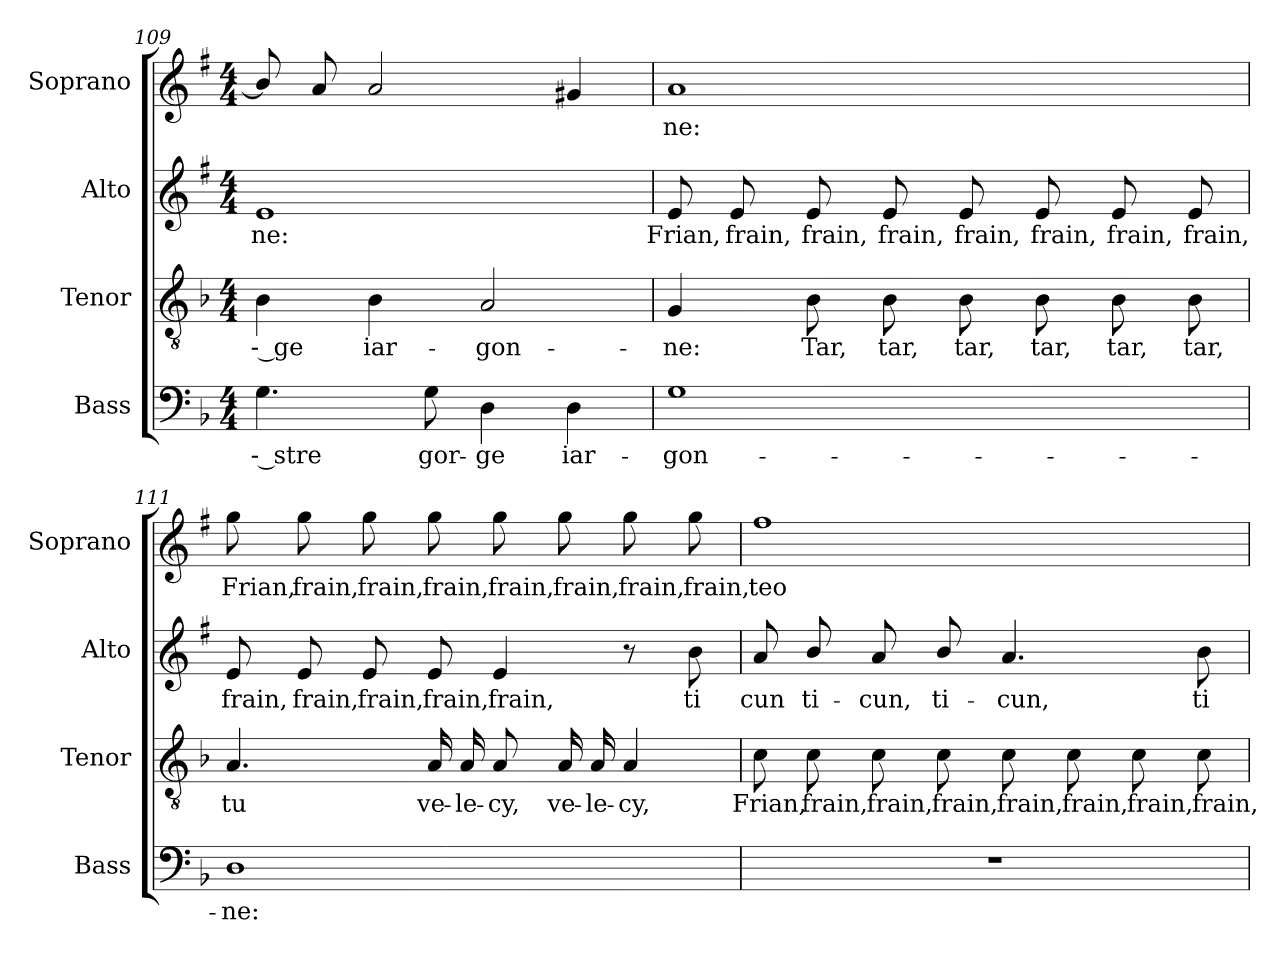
**kern	**text	**kern	**text	**kern	**text	**kern	**text
*part4	*part4	*part3	*part3	*part2	*part2	*part1	*part1
*staff4	*staff4	*staff3	*staff3	*staff2	*staff2	*staff1	*staff1
*I"Bass	*	*I"Tenor	*	*I"Alto	*	*I"Soprano	*
*I'Bass	*	*I'Tenor	*	*I'Alto	*	*I'Soprano	*
!!LO:PB:g=z
*clefF4	*	*clefGv2	*	*clefG2	*	*clefG2	*
*	*	*	*	*ITrd1c2	*	*ITrd1c2	*
*k[b-]	*	*k[b-]	*	*k[b-]	*	*k[b-]	*
*d:	*	*d:	*	*d:	*	*d:	*
*M4/4	*	*M4/4	*	*M4/4	*	*M4/4	*
=109	=109	=109	=109	=109	=109	=109	=109
!	!LO:LY:b:color=#000000	!	!	!	!	!	!
!	!	!	!LO:LY:b:color=#000000	!	!	!	!
!	!	!	!	!	!LO:LY:b:color=#000000	!	!
4.Gi\	-- stre	4B-i\	-- ge	1di	-ne:	8ai/]	.
.	.	.	.	.	.	8gi/	.
!	!	!	!LO:LY:b:color=#000000	!	!	!	!
.	.	4B-i\	iar-	.	.	2gi/	.
!	!LO:LY:b:color=#000000	!	!	!	!	!	!
8Gi\	gor-	.	.	.	.	.	.
!	!LO:LY:b:color=#000000	!	!	!	!	!	!
!	!	!	!LO:LY:b:color=#000000	!	!	!	!
4Di\	-ge	2Ai/	-gon-	.	.	.	.
!	!LO:LY:b:color=#000000	!	!	!	!	!	!
4Di\	iar-	.	.	.	.	4f#Xi/	.
=110	=110	=110	=110	=110	=110	=110	=110
!	!LO:LY:b:color=#000000	!	!	!	!	!	!
!	!	!	!LO:LY:b:color=#000000	!	!	!	!
!	!	!	!	!	!LO:LY:b:color=#000000	!	!
!	!	!	!	!	!	!	!LO:LY:b:color=#000000
1Gi	-gon-	4Gi/	-ne:	8di/	Frian,	1gi	-ne:
!	!	!	!	!	!LO:LY:b:color=#000000	!	!
.	.	.	.	8di/	frain,	.	.
!	!	!	!LO:LY:b:color=#000000	!	!	!	!
!	!	!	!	!	!LO:LY:b:color=#000000	!	!
.	.	8B-i\	Tar,	8di/	frain,	.	.
!	!	!	!LO:LY:b:color=#000000	!	!	!	!
!	!	!	!	!	!LO:LY:b:color=#000000	!	!
.	.	8B-i\	tar,	8di/	frain,	.	.
!	!	!	!LO:LY:b:color=#000000	!	!	!	!
!	!	!	!	!	!LO:LY:b:color=#000000	!	!
.	.	8B-i\	tar,	8di/	frain,	.	.
!	!	!	!LO:LY:b:color=#000000	!	!	!	!
!	!	!	!	!	!LO:LY:b:color=#000000	!	!
.	.	8B-i\	tar,	8di/	frain,	.	.
!	!	!	!LO:LY:b:color=#000000	!	!	!	!
!	!	!	!	!	!LO:LY:b:color=#000000	!	!
.	.	8B-i\	tar,	8di/	frain,	.	.
!	!	!	!LO:LY:b:color=#000000	!	!	!	!
!	!	!	!	!	!LO:LY:b:color=#000000	!	!
.	.	8B-i\	tar,	8di/	frain,	.	.
!!LO:LB:g=z
=111	=111	=111	=111	=111	=111	=111	=111
!	!LO:LY:b:color=#000000	!	!	!	!	!	!
!	!	!	!LO:LY:b:color=#000000	!	!	!	!
!	!	!	!	!	!LO:LY:b:color=#000000	!	!
!	!	!	!	!	!	!	!LO:LY:b:color=#000000
1Di	-ne:	4.Ai/	tu	8di/	frain,	8ffi\	Frian,
!	!	!	!	!	!LO:LY:b:color=#000000	!	!
!	!	!	!	!	!	!	!LO:LY:b:color=#000000
.	.	.	.	8di/	frain,	8ffi\	frain,
!	!	!	!	!	!LO:LY:b:color=#000000	!	!
!	!	!	!	!	!	!	!LO:LY:b:color=#000000
.	.	.	.	8di/	frain,	8ffi\	frain,
!	!	!	!LO:LY:b:color=#000000	!	!	!	!
!	!	!	!	!	!LO:LY:b:color=#000000	!	!
!	!	!	!	!	!	!	!LO:LY:b:color=#000000
.	.	16Ai/	ve-	8di/	frain,	8ffi\	frain,
!	!	!	!LO:LY:b:color=#000000	!	!	!	!
.	.	16Ai/	-le-	.	.	.	.
!	!	!	!LO:LY:b:color=#000000	!	!	!	!
!	!	!	!	!	!LO:LY:b:color=#000000	!	!
!	!	!	!	!	!	!	!LO:LY:b:color=#000000
.	.	8Ai/	-cy,	4di/	frain,	8ffi\	frain,
!	!	!	!LO:LY:b:color=#000000	!	!	!	!
!	!	!	!	!	!	!	!LO:LY:b:color=#000000
.	.	16Ai/	ve-	.	.	8ffi\	frain,
!	!	!	!LO:LY:b:color=#000000	!	!	!	!
.	.	16Ai/	-le-	.	.	.	.
!	!	!	!LO:LY:b:color=#000000	!	!	!	!
!	!	!	!	!	!	!	!LO:LY:b:color=#000000
.	.	4Ai/	-cy,	8r	.	8ffi\	frain,
!	!	!	!	!	!LO:LY:b:color=#000000	!	!
!	!	!	!	!	!	!	!LO:LY:b:color=#000000
.	.	.	.	8ai\	ti	8ffi\	frain,
=112	=112	=112	=112	=112	=112	=112	=112
!	!	!	!LO:LY:b:color=#000000	!	!	!	!
!	!	!	!	!	!LO:LY:b:color=#000000	!	!
!	!	!	!	!	!	!	!LO:LY:b:color=#000000
1r	.	8ci\	Frian,	8gi/	- cun	1eei	teo
!	!	!	!LO:LY:b:color=#000000	!	!	!	!
!	!	!	!	!	!LO:LY:b:color=#000000	!	!
.	.	8ci\	frain,	8ai/	ti-	.	.
!	!	!	!LO:LY:b:color=#000000	!	!	!	!
!	!	!	!	!	!LO:LY:b:color=#000000	!	!
.	.	8ci\	frain,	8gi/	-cun,	.	.
!	!	!	!LO:LY:b:color=#000000	!	!	!	!
!	!	!	!	!	!LO:LY:b:color=#000000	!	!
.	.	8ci\	frain,	8ai/	ti-	.	.
!	!	!	!LO:LY:b:color=#000000	!	!	!	!
!	!	!	!	!	!LO:LY:b:color=#000000	!	!
.	.	8ci\	frain,	4.gi/	-cun,	.	.
!	!	!	!LO:LY:b:color=#000000	!	!	!	!
.	.	8ci\	frain,	.	.	.	.
!	!	!	!LO:LY:b:color=#000000	!	!	!	!
.	.	8ci\	frain,	.	.	.	.
!	!	!	!LO:LY:b:color=#000000	!	!	!	!
!	!	!	!	!	!LO:LY:b:color=#000000	!	!
.	.	8ci\	frain,	8ai\	ti-	.	.
=	=	=	=	=	=	=	=
*-	*-	*-	*-	*-	*-	*-	*-
